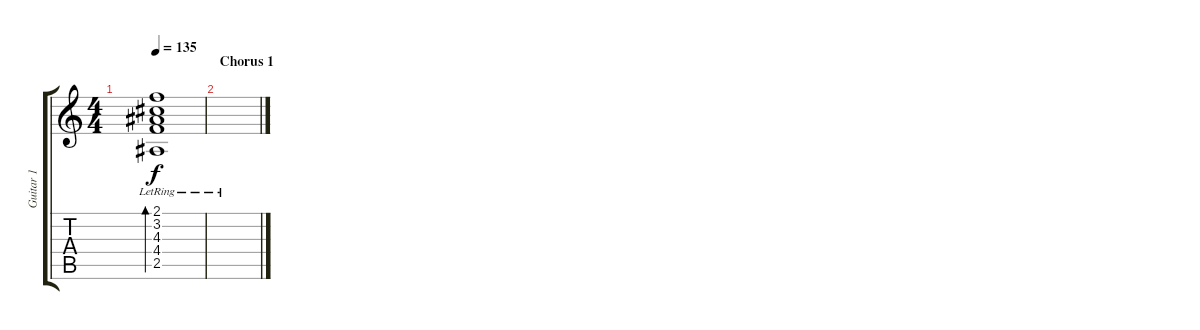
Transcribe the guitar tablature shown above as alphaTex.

\track ("Guitar 1" "Guitar 1") {instrument acousticguitarsteel}
\staff {score tabs}
\tuning (Eb4 Bb3 Gb3 Db3 Ab2 Eb2) {hide}
\ts (4 4)
\tempo 135
\clef g2
\ks c
(2.1{lr} 3.2{lr} 4.3{lr} 4.4{lr} 2.5{lr}).1{bd 240 dy f} |
\section ("" "Chorus 1")
